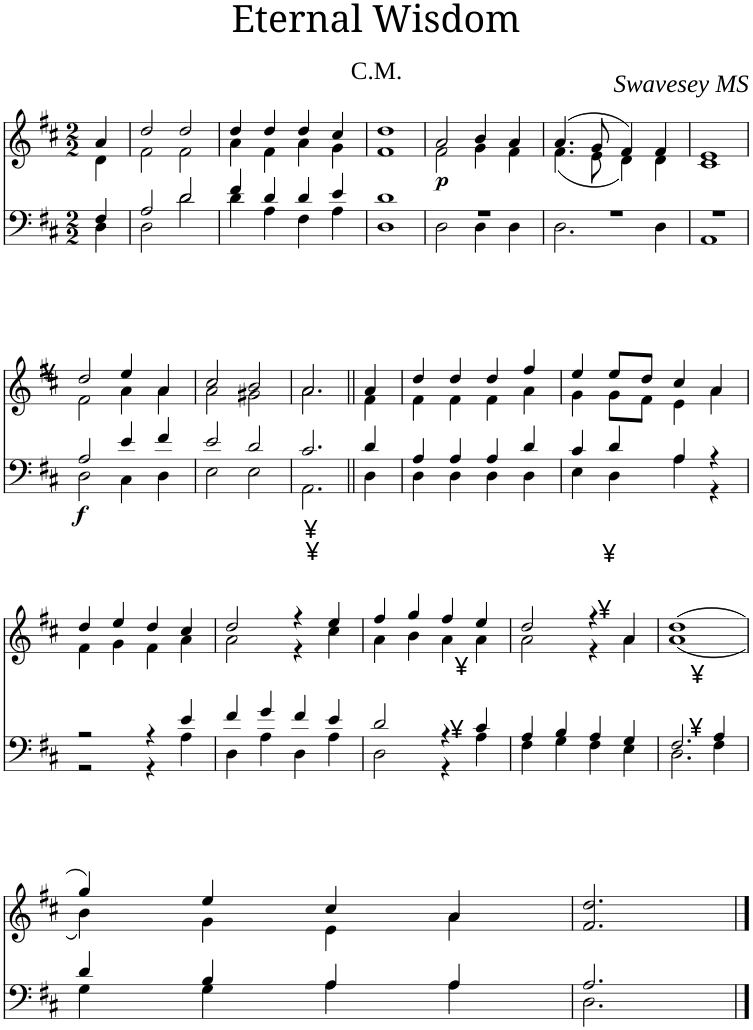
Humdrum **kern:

**kern	**kern	**dynam
*part1	*part1	*part1
*staff2	*staff1	*staff1/2
*I"Piano	*	*
*I'Pno	*	*
*clefF4	*clefG2	*
*k[f#c#]	*k[f#c#]	*
*M2/2	*M2/2	*
=1	=1	=1
*^	*^	*
4F#/	4D\	4a/	4d\	.
=2	=2	=2	=2	=2
2A/	2D\	2dd/	2f#\	.
2d/	2d\	2dd/	2f#\	.
=3	=3	=3	=3	=3
4f#/	4d\	4dd/	4a\	.
4d/	4A\	4dd/	4f#\	.
4d/	4F#\	4dd/	4a\	.
4e/	4A\	4cc#/	4g\	.
=4	=4	=4	=4	=4
1d	1D	1dd	1f#	.
=5	=5	=5	=5	=5
!	!	!	!	!LO:DY:b
1r	2D\	2a/	2f#\	p
.	4D\	4b/	4g\	.
.	4D\	4a/	4f#\	.
=6	=6	=6	=6	=6
1r	2.D\	(4.a/	(4.f#\	.
.	.	8g/	8e\	.
.	.	4f#/)	4d\)	.
.	4D\	4f#/	4d\	.
=7	=7	=7	=7	=7
1r	1AA	1e	1c#	.
!!LO:LB:g=z	!!
=8	=8	=8	=8	=8
!	!	!LO:TX:a:t=¥	!	!
!	!	!	!	!LO:DY:b=2
2A/	2D\	2dd/	2f#\	f
4e/	4C#\	4ee/	4a\	.
4f#/	4D\	4a/	4a\	.
=9	=9	=9	=9	=9
2e/	2E\	2cc#/	2a\	.
2d/	2E\	2b/	2g#X\	.
=10	=10	=10	=10	=10
2.c#/	2.AA\	2.a/	2.a\	.
=11||	=11||	=11||	=11||	=11||
4d/	4D\	4a/	4f#\	.
=12	=12	=12	=12	=12
4A/	4D\	4dd/	4f#\	.
4A/	4D\	4dd/	4f#\	.
4A/	4D\	4dd/	4f#\	.
4d/	4D\	4ff#/	4a\	.
=13	=13	=13	=13	=13
4c#/	4E\	4ee/	4g\	.
4d/	4D\	8ee/L	8g\L	.
.	.	8dd/J	8f#\J	.
4A/	4A\	4cc#/	4e\	.
4r	4r	4a/	4a\	.
!!LO:LB:g=z	!!
=14	=14	=14	=14	=14
2r	2r	4dd/	4f#\	.
.	.	4ee/	4g\	.
4r	4r	4dd/	4f#\	.
4e/	4A\	4cc#/	4a\	.
=15	=15	=15	=15	=15
4f#/	4D\	2dd/	2a\	.
4g/	4A\	.	.	.
4f#/	4D\	4r	4r	.
!	!	!LO:TX:a:t=¥	!	!
!	!	!LO:TX:a:t=¥	!	!
4e/	4A\	4ee/	4cc#\	.
=16	=16	=16	=16	=16
2d/	2D\	4ff#/	4a\	.
.	.	4gg/	4b\	.
4r	4r	4ff#/	4a\	.
!LO:TX:a:t=¥	!	!	!	!
!LO:TX:a:t=¥	!	!	!	!
4c#/	4A\	4ee/	4a\	.
=17	=17	=17	=17	=17
4A/	4F#\	2dd/	2a\	.
4B/	4G\	.	.	.
4A/	4F#\	4r	4r	.
!	!	!LO:TX:a:t=¥	!	!
!	!	!LO:TX:a:t=¥	!	!
4G/	4E\	4a/	4a\	.
=18	=18	=18	=18	=18
2.F#/	2.D\	(1dd	(1a	.
!LO:TX:a:t=¥	!	!	!	!
!LO:TX:a:t=¥	!	!	!	!
4A/	4F#\	.	.	.
!!LO:LB:g=z	!!
=19	=19	=19	=19	=19
4d/	4G\	4gg/)	4b\)	.
4B/	4G\	4ee/	4g\	.
4A/	4A\	4cc#/	4e\	.
4A/	4A\	4a/	4a\	.
*	*	*v	*v	*
=20	=20	=20	=20
2.A/	2.D\	2.f#/ 2.dd/	.
*v	*v	*	*
==	==	==
*-	*-	*-
